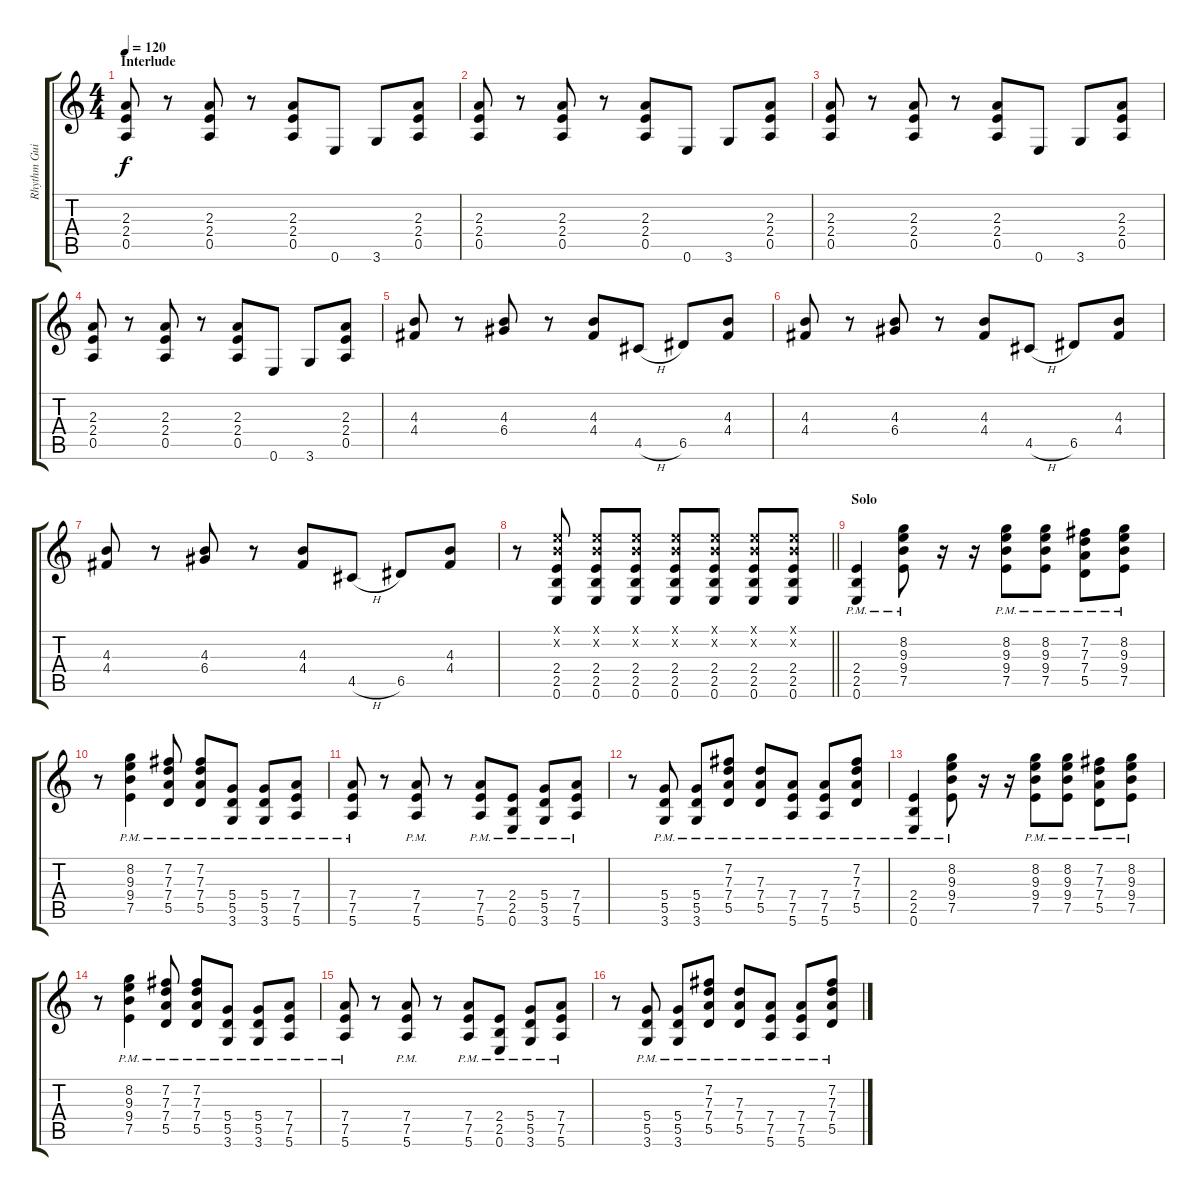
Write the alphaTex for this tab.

\track ("Rhythm Guitar" "Rhythm Gui") {instrument distortionguitar}
\staff {score tabs}
\tuning (E4 B3 G3 D3 A2 E2) {hide}
\ts (4 4)
\section ("" "Interlude")
\tempo 120
\clef g2
\ks c
(2.3 2.4 0.5).8{dy f} r.8 (2.3 2.4 0.5).8 r.8 (2.3 2.4 0.5).8 0.6.8 3.6.8 (2.3 2.4 0.5).8 |
(2.3 2.4 0.5).8 r.8 (2.3 2.4 0.5).8 r.8 (2.3 2.4 0.5).8 0.6.8 3.6.8 (2.3 2.4 0.5).8 |
(2.3 2.4 0.5).8 r.8 (2.3 2.4 0.5).8 r.8 (2.3 2.4 0.5).8 0.6.8 3.6.8 (2.3 2.4 0.5).8 |
(2.3 2.4 0.5).8 r.8 (2.3 2.4 0.5).8 r.8 (2.3 2.4 0.5).8 0.6.8 3.6.8 (2.3 2.4 0.5).8 |
(4.3 4.4).8 r.8 (4.3 6.4).8 r.8 (4.3 4.4).8 4.5{h}.8 6.5.8 (4.3 4.4).8 |
(4.3 4.4).8 r.8 (4.3 6.4).8 r.8 (4.3 4.4).8 4.5{h}.8 6.5.8 (4.3 4.4).8 |
(4.3 4.4).8 r.8 (4.3 6.4).8 r.8 (4.3 4.4).8 4.5{h}.8 6.5.8 (4.3 4.4).8 |
\barLineRight lightlight
r.8 (0.1{x} 0.2{x} 2.4 2.5 0.6).8 (0.1{x} 0.2{x} 2.4 2.5 0.6).8 (0.1{x} 0.2{x} 2.4 2.5 0.6).8 (0.1{x} 0.2{x} 2.4 2.5 0.6).8 (0.1{x} 0.2{x} 2.4 2.5 0.6).8 (0.1{x} 0.2{x} 2.4 2.5 0.6).8 (0.1{x} 0.2{x} 2.4 2.5 0.6).8 |
\section ("" "Solo")
(2.4{pm} 2.5{pm} 0.6{pm}).4 (8.2{pm} 9.3{pm} 9.4{pm} 7.5{pm}).8 r.16 r.16 (8.2{pm} 9.3{pm} 9.4{pm} 7.5{pm}).8 (8.2{pm} 9.3{pm} 9.4{pm} 7.5{pm}).8 (7.2{pm} 7.3{pm} 7.4{pm} 5.5{pm}).8 (8.2{pm} 9.3{pm} 9.4{pm} 7.5{pm}).8 |
r.8 (8.2{pm} 9.3{pm} 9.4{pm} 7.5{pm}).4 (7.2{pm} 7.3{pm} 7.4{pm} 5.5{pm}).8 (7.2{pm} 7.3{pm} 7.4{pm} 5.5{pm}).8 (5.4{pm} 5.5{pm} 3.6{pm}).8 (5.4{pm} 5.5{pm} 3.6{pm}).8 (7.4{pm} 7.5{pm} 5.6{pm}).8 |
(7.4{pm} 7.5{pm} 5.6{pm}).8 r.8 (7.4{pm} 7.5{pm} 5.6{pm}).8 r.8 (7.4{pm} 7.5{pm} 5.6{pm}).8 (2.4{pm} 2.5{pm} 0.6{pm}).8 (5.4{pm} 5.5{pm} 3.6{pm}).8 (7.4{pm} 7.5{pm} 5.6{pm}).8 |
r.8 (5.4{pm} 5.5{pm} 3.6{pm}).8 (5.4{pm} 5.5{pm} 3.6{pm}).8 (7.2{pm} 7.3{pm} 7.4{pm} 5.5{pm}).8 (7.3{pm} 7.4{pm} 5.5{pm}).8 (7.4{pm} 7.5{pm} 5.6{pm}).8 (7.4{pm} 7.5{pm} 5.6{pm}).8 (7.2{pm} 7.3{pm} 7.4{pm} 5.5{pm}).8 |
(2.4{pm} 2.5{pm} 0.6{pm}).4 (8.2{pm} 9.3{pm} 9.4{pm} 7.5{pm}).8 r.16 r.16 (8.2{pm} 9.3{pm} 9.4{pm} 7.5{pm}).8 (8.2{pm} 9.3{pm} 9.4{pm} 7.5{pm}).8 (7.2{pm} 7.3{pm} 7.4{pm} 5.5{pm}).8 (8.2{pm} 9.3{pm} 9.4{pm} 7.5{pm}).8 |
r.8 (8.2{pm} 9.3{pm} 9.4{pm} 7.5{pm}).4 (7.2{pm} 7.3{pm} 7.4{pm} 5.5{pm}).8 (7.2{pm} 7.3{pm} 7.4{pm} 5.5{pm}).8 (5.4{pm} 5.5{pm} 3.6{pm}).8 (5.4{pm} 5.5{pm} 3.6{pm}).8 (7.4{pm} 7.5{pm} 5.6{pm}).8 |
(7.4{pm} 7.5{pm} 5.6{pm}).8 r.8 (7.4{pm} 7.5{pm} 5.6{pm}).8 r.8 (7.4{pm} 7.5{pm} 5.6{pm}).8 (2.4{pm} 2.5{pm} 0.6{pm}).8 (5.4{pm} 5.5{pm} 3.6{pm}).8 (7.4{pm} 7.5{pm} 5.6{pm}).8 |
r.8 (5.4{pm} 5.5{pm} 3.6{pm}).8 (5.4{pm} 5.5{pm} 3.6{pm}).8 (7.2{pm} 7.3{pm} 7.4{pm} 5.5{pm}).8 (7.3{pm} 7.4{pm} 5.5{pm}).8 (7.4{pm} 7.5{pm} 5.6{pm}).8 (7.4{pm} 7.5{pm} 5.6{pm}).8 (7.2{pm} 7.3{pm} 7.4{pm} 5.5{pm}).8
